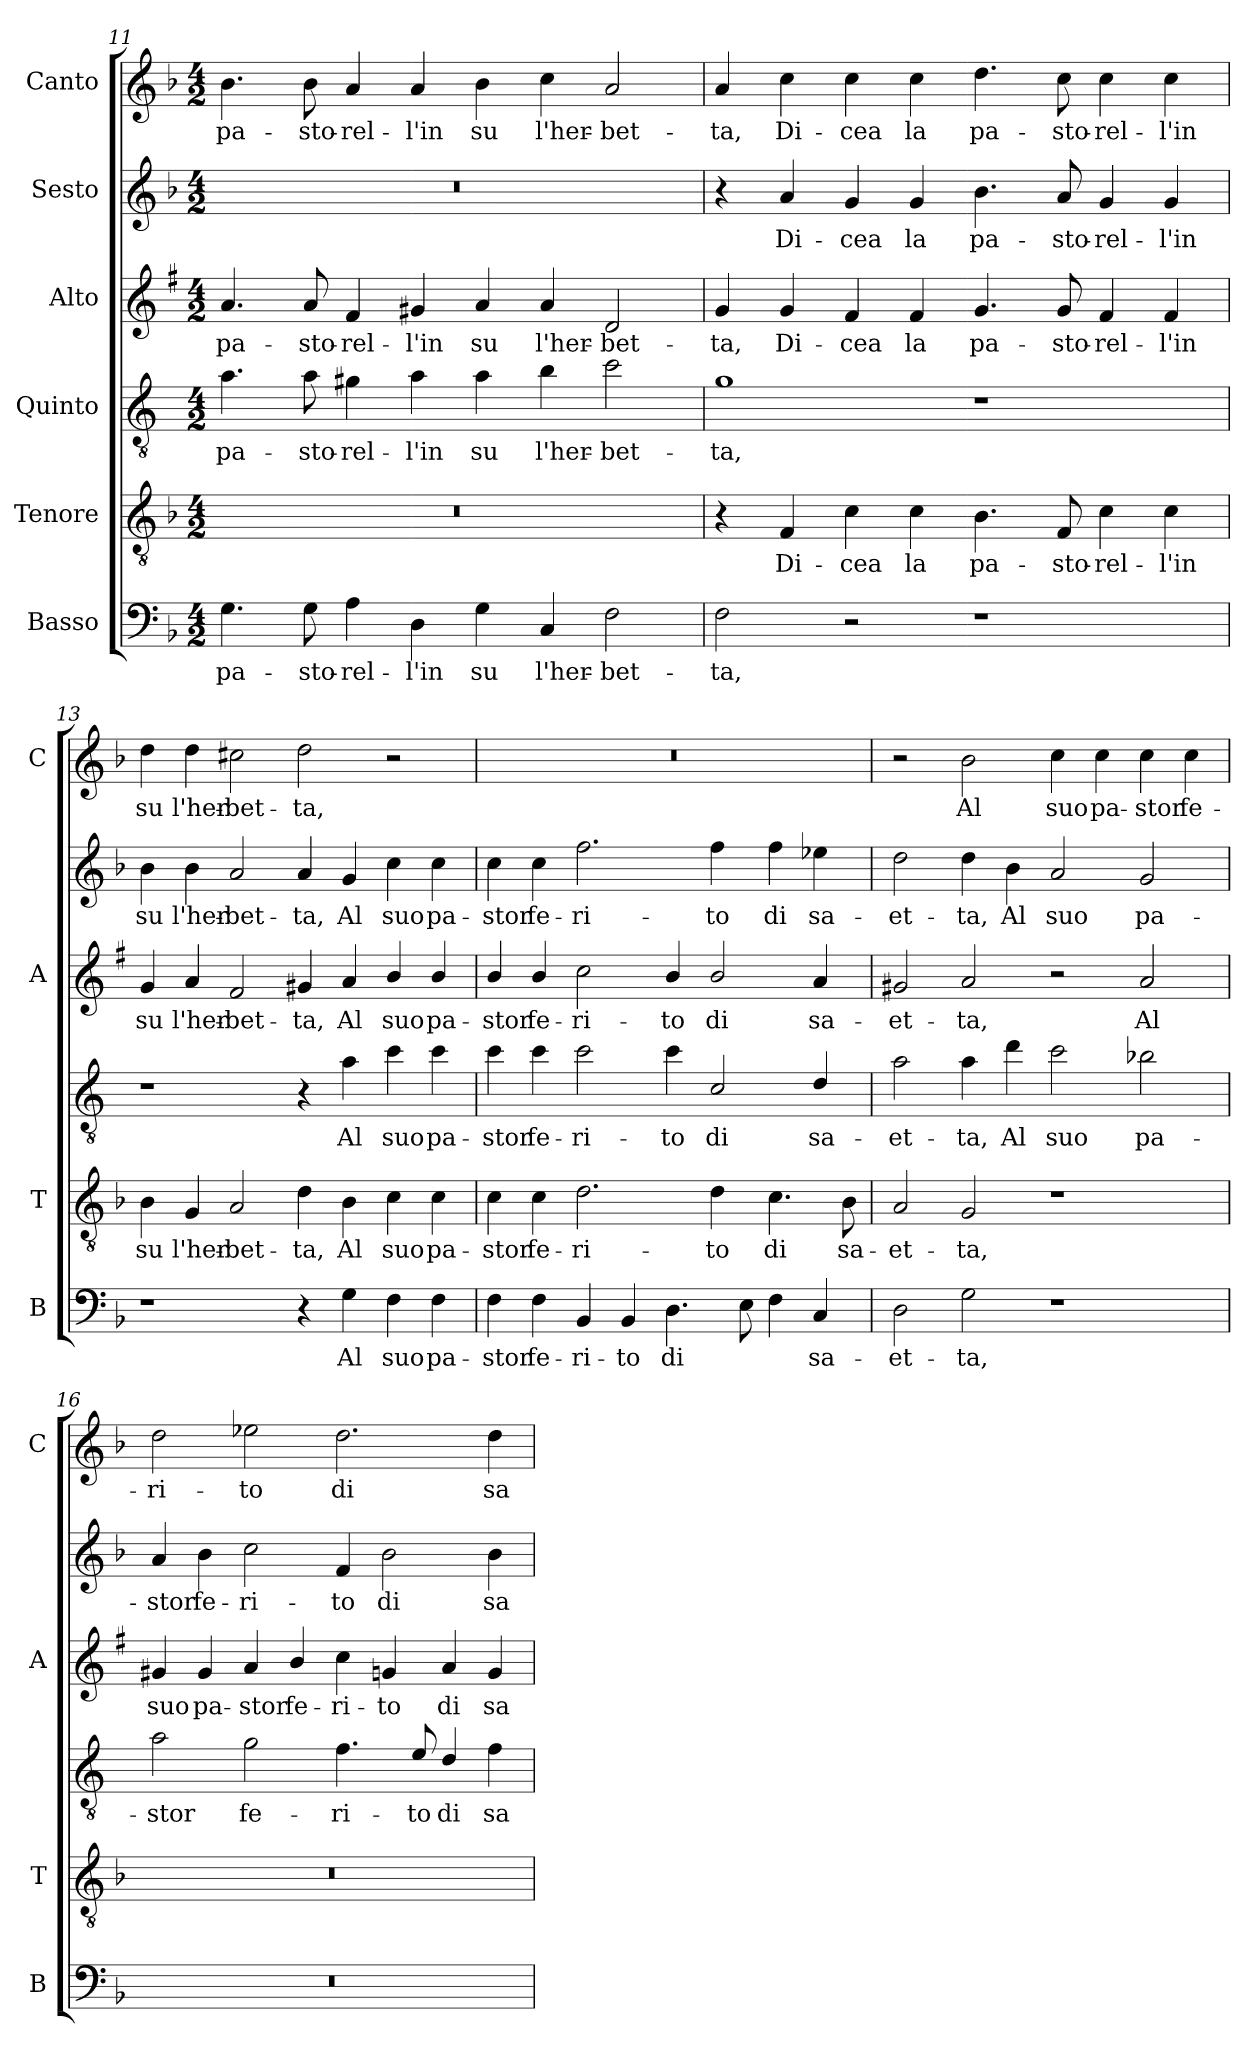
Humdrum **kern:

**kern	**text	**kern	**text	**kern	**text	**kern	**text	**kern	**text	**kern	**text
*part6	*part6	*part5	*part5	*part4	*part4	*part3	*part3	*part2	*part2	*part1	*part1
*staff6	*staff6	*staff5	*staff5	*staff4	*staff4	*staff3	*staff3	*staff2	*staff2	*staff1	*staff1
*I"Basso	*	*I"Tenore	*	*I"Quinto	*	*I"Alto	*	*I"Sesto	*	*I"Canto	*
*I'B	*	*I'T	*	*	*	*I'A	*	*	*	*I'C	*
*clefF4	*	*clefGv2	*	*clefGv2	*	*clefG2	*	*clefG2	*	*clefG2	*
*	*	*	*	*ITrd4c7	*	*ITrd1c2	*	*	*	*	*
*k[b-]	*	*k[b-]	*	*k[b-]	*	*k[b-]	*	*k[b-]	*	*k[b-]	*
*F:	*	*F:	*	*F:	*	*F:	*	*F:	*	*F:	*
*M4/2	*	*M4/2	*	*M4/2	*	*M4/2	*	*M4/2	*	*M4/2	*
=11	=11	=11	=11	=11	=11	=11	=11	=11	=11	=11	=11
!	!LO:LY:b	!	!	!	!LO:LY:b	!	!LO:LY:b	!	!	!	!LO:LY:b
4.G\	pa-	0r	.	4.d\	pa-	4.g/	pa-	0r	.	4.b-\	pa-
!	!LO:LY:b	!	!	!	!LO:LY:b	!	!LO:LY:b	!	!	!	!LO:LY:b
8G\	-sto-	.	.	8d\	-sto-	8g/	-sto-	.	.	8b-\	-sto-
!	!LO:LY:b	!	!	!	!LO:LY:b	!	!LO:LY:b	!	!	!	!LO:LY:b
4A\	-rel-	.	.	4c#X\	-rel-	4e/	-rel-	.	.	4a/	-rel-
!	!LO:LY:b	!	!	!	!LO:LY:b	!	!LO:LY:b	!	!	!	!LO:LY:b
4D\	-l'in	.	.	4d\	-l'in	4f#X/	-l'in	.	.	4a/	-l'in
!	!LO:LY:b	!	!	!	!LO:LY:b	!	!LO:LY:b	!	!	!	!LO:LY:b
4G\	su	.	.	4d\	su	4g/	su	.	.	4b-\	su
!	!LO:LY:b	!	!	!	!LO:LY:b	!	!LO:LY:b	!	!	!	!LO:LY:b
4C/	l'her-	.	.	4e\	l'her-	4g/	l'her-	.	.	4cc\	l'her-
!	!LO:LY:b	!	!	!	!LO:LY:b	!	!LO:LY:b	!	!	!	!LO:LY:b
2F\	-bet-	.	.	2f\	-bet-	2c/	-bet-	.	.	2a/	-bet-
!!LO:LB:g=z
=12	=12	=12	=12	=12	=12	=12	=12	=12	=12	=12	=12
!	!LO:LY:b	!	!	!	!LO:LY:b	!	!LO:LY:b	!	!	!	!LO:LY:b
2F\	-ta,	4r	.	1c	-ta,	4f/	-ta,	4r	.	4a/	-ta,
!	!	!	!LO:LY:b	!	!	!	!LO:LY:b	!	!LO:LY:b	!	!LO:LY:b
.	.	4F/	Di-	.	.	4f/	Di-	4a/	Di-	4cc\	Di-
!	!	!	!LO:LY:b	!	!	!	!LO:LY:b	!	!LO:LY:b	!	!LO:LY:b
2r	.	4c\	-cea	.	.	4e/	-cea	4g/	-cea	4cc\	-cea
!	!	!	!LO:LY:b	!	!	!	!LO:LY:b	!	!LO:LY:b	!	!LO:LY:b
.	.	4c\	la	.	.	4e/	la	4g/	la	4cc\	la
!	!	!	!LO:LY:b	!	!	!	!LO:LY:b	!	!LO:LY:b	!	!LO:LY:b
1r	.	4.B-\	pa-	1r	.	4.f/	pa-	4.b-\	pa-	4.dd\	pa-
!	!	!	!LO:LY:b	!	!	!	!LO:LY:b	!	!LO:LY:b	!	!LO:LY:b
.	.	8F/	-sto-	.	.	8f/	-sto-	8a/	-sto-	8cc\	-sto-
!	!	!	!LO:LY:b	!	!	!	!LO:LY:b	!	!LO:LY:b	!	!LO:LY:b
.	.	4c\	-rel-	.	.	4e/	-rel-	4g/	-rel-	4cc\	-rel-
!	!	!	!LO:LY:b	!	!	!	!LO:LY:b	!	!LO:LY:b	!	!LO:LY:b
.	.	4c\	-l'in	.	.	4e/	-l'in	4g/	-l'in	4cc\	-l'in
=13	=13	=13	=13	=13	=13	=13	=13	=13	=13	=13	=13
!	!	!	!LO:LY:b	!	!	!	!LO:LY:b	!	!LO:LY:b	!	!LO:LY:b
1r	.	4B-\	su	1r	.	4f/	su	4b-\	su	4dd\	su
!	!	!	!LO:LY:b	!	!	!	!LO:LY:b	!	!LO:LY:b	!	!LO:LY:b
.	.	4G/	l'her-	.	.	4g/	l'her-	4b-\	l'her-	4dd\	l'her-
!	!	!	!LO:LY:b	!	!	!	!LO:LY:b	!	!LO:LY:b	!	!LO:LY:b
.	.	2A/	-bet-	.	.	2e/	-bet-	2a/	-bet-	2cc#X\	-bet-
!	!	!	!LO:LY:b	!	!	!	!LO:LY:b	!	!LO:LY:b	!	!LO:LY:b
4r	.	4d\	-ta,	4r	.	4f#X/	-ta,	4a/	-ta,	2dd\	-ta,
!	!LO:LY:b	!	!LO:LY:b	!	!LO:LY:b	!	!LO:LY:b	!	!LO:LY:b	!	!
4G\	Al	4B-\	Al	4d\	Al	4g/	Al	4g/	Al	.	.
!	!LO:LY:b	!	!LO:LY:b	!	!LO:LY:b	!	!LO:LY:b	!	!LO:LY:b	!	!
4F\	suo	4c\	suo	4f\	suo	4a/	suo	4cc\	suo	2r	.
!	!LO:LY:b	!	!LO:LY:b	!	!LO:LY:b	!	!LO:LY:b	!	!LO:LY:b	!	!
4F\	pa-	4c\	pa-	4f\	pa-	4a/	pa-	4cc\	pa-	.	.
=14	=14	=14	=14	=14	=14	=14	=14	=14	=14	=14	=14
!	!LO:LY:b	!	!LO:LY:b	!	!LO:LY:b	!	!LO:LY:b	!	!LO:LY:b	!	!
4F\	-stor	4c\	-stor	4f\	-stor	4a/	-stor	4cc\	-stor	0r	.
!	!LO:LY:b	!	!LO:LY:b	!	!LO:LY:b	!	!LO:LY:b	!	!LO:LY:b	!	!
4F\	fe-	4c\	fe-	4f\	fe-	4a/	fe-	4cc\	fe-	.	.
!	!LO:LY:b	!	!LO:LY:b	!	!LO:LY:b	!	!LO:LY:b	!	!LO:LY:b	!	!
4BB-/	-ri-	2.d\	-ri-	2f\	-ri-	2b-\	-ri-	2.ff\	-ri-	.	.
!	!LO:LY:b	!	!	!	!	!	!	!	!	!	!
4BB-/	-to	.	.	.	.	.	.	.	.	.	.
!	!LO:LY:b	!	!	!	!LO:LY:b	!	!LO:LY:b	!	!	!	!
4.D\	di	.	.	4f\	-to	4a/	-to	.	.	.	.
!	!	!	!LO:LY:b	!	!LO:LY:b	!	!LO:LY:b	!	!LO:LY:b	!	!
.	.	4d\	-to	2F/	di	2a/	di	4ff\	-to	.	.
8E\	.	.	.	.	.	.	.	.	.	.	.
!	!	!	!LO:LY:b	!	!	!	!	!	!LO:LY:b	!	!
4F\	.	4.c\	di	.	.	.	.	4ff\	di	.	.
!	!LO:LY:b	!	!	!	!LO:LY:b	!	!LO:LY:b	!	!LO:LY:b	!	!
4C/	sa-	.	.	4G/	sa-	4g/	sa-	4ee-X\	sa-	.	.
!	!	!	!LO:LY:b	!	!	!	!	!	!	!	!
.	.	8B-\	sa-	.	.	.	.	.	.	.	.
=15	=15	=15	=15	=15	=15	=15	=15	=15	=15	=15	=15
!	!LO:LY:b	!	!LO:LY:b	!	!LO:LY:b	!	!LO:LY:b	!	!LO:LY:b	!	!
2D\	-et-	2A/	-et-	2d\	-et-	2f#X/	-et-	2dd\	-et-	2r	.
!	!LO:LY:b	!	!LO:LY:b	!	!LO:LY:b	!	!LO:LY:b	!	!LO:LY:b	!	!LO:LY:b
2G\	-ta,	2G/	-ta,	4d\	-ta,	2g/	-ta,	4dd\	-ta,	2b-\	Al
!	!	!	!	!	!LO:LY:b	!	!	!	!LO:LY:b	!	!
.	.	.	.	4g\	Al	.	.	4b-\	Al	.	.
!	!	!	!	!	!LO:LY:b	!	!	!	!LO:LY:b	!	!LO:LY:b
1r	.	1r	.	2f\	suo	2r	.	2a/	suo	4cc\	suo
!	!	!	!	!	!	!	!	!	!	!	!LO:LY:b
.	.	.	.	.	.	.	.	.	.	4cc\	pa-
!	!	!	!	!	!LO:LY:b	!	!LO:LY:b	!	!LO:LY:b	!	!LO:LY:b
.	.	.	.	2e-X\	pa-	2g/	Al	2g/	pa-	4cc\	-stor
!	!	!	!	!	!	!	!	!	!	!	!LO:LY:b
.	.	.	.	.	.	.	.	.	.	4cc\	fe-
!!LO:LB:g=z
=16	=16	=16	=16	=16	=16	=16	=16	=16	=16	=16	=16
!	!	!	!	!	!LO:LY:b	!	!LO:LY:b	!	!LO:LY:b	!	!LO:LY:b
0r	.	0r	.	2d\	-stor	4f#X/	suo	4a/	-stor	2dd\	-ri-
!	!	!	!	!	!	!	!LO:LY:b	!	!LO:LY:b	!	!
.	.	.	.	.	.	4f#/	pa-	4b-\	fe-	.	.
!	!	!	!	!	!LO:LY:b	!	!LO:LY:b	!	!LO:LY:b	!	!LO:LY:b
.	.	.	.	2c\	fe-	4g/	-stor	2cc\	-ri-	2ee-X\	-to
!	!	!	!	!	!	!	!LO:LY:b	!	!	!	!
.	.	.	.	.	.	4a/	fe-	.	.	.	.
!	!	!	!	!	!LO:LY:b	!	!LO:LY:b	!	!LO:LY:b	!	!LO:LY:b
.	.	.	.	4.B-\	-ri-	4b-\	-ri-	4f/	-to	2.dd\	di
!	!	!	!	!	!	!	!LO:LY:b	!	!LO:LY:b	!	!
.	.	.	.	.	.	4fn/	-to	2b-\	di	.	.
!	!	!	!	!	!LO:LY:b	!	!	!	!	!	!
.	.	.	.	8A/	-to	.	.	.	.	.	.
!	!	!	!	!	!LO:LY:b	!	!LO:LY:b	!	!	!	!
.	.	.	.	4G/	di	4g/	di	.	.	.	.
!	!	!	!	!	!LO:LY:b	!	!LO:LY:b	!	!LO:LY:b	!	!LO:LY:b
.	.	.	.	4B-\	sa-	4f/	sa-	4b-\	sa-	4dd\	sa-
=	=	=	=	=	=	=	=	=	=	=	=
*-	*-	*-	*-	*-	*-	*-	*-	*-	*-	*-	*-
